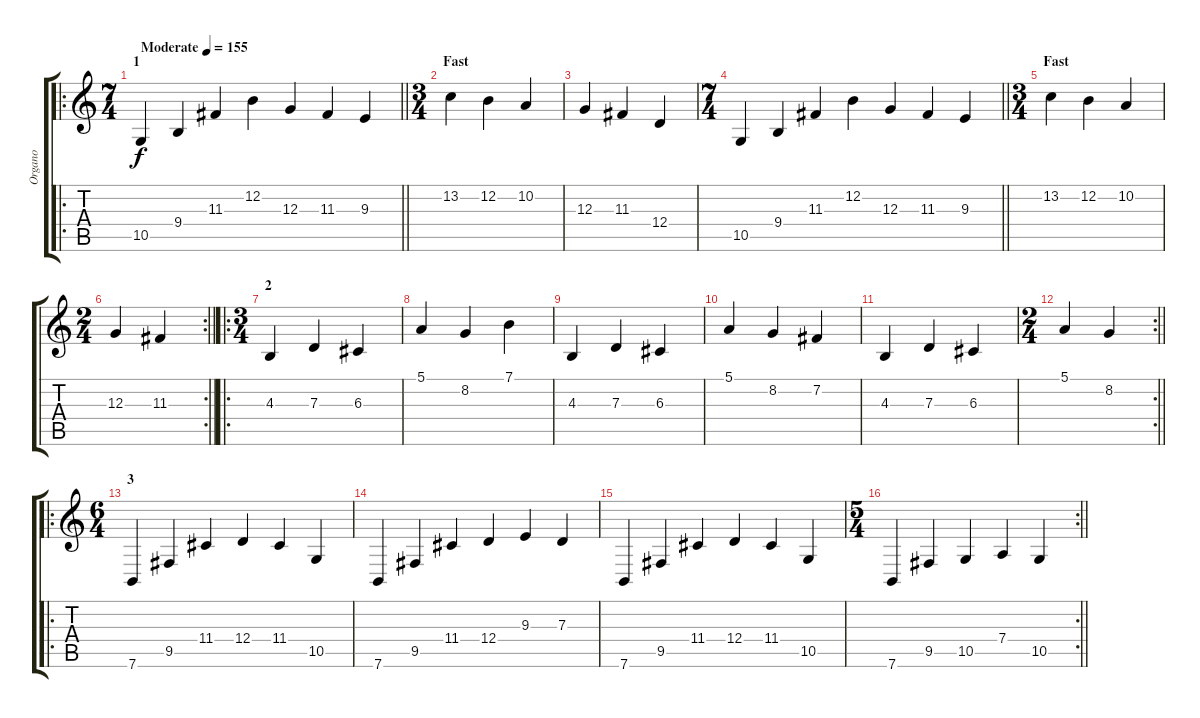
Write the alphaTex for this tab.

\track ("Organo" "Organo") {instrument acousticgrandpiano}
\staff {score tabs}
\tuning (E4 B3 G3 D3 A2 E2) {hide}
\ro
\ts (7 4)
\section ("" "1")
\tempo (155 "Moderate")
\clef g2
\barLineRight lightlight
\ks c
10.5.4{dy f instrument acousticgrandpiano} 9.4.4 11.3.4 12.2.4 12.3.4 11.3.4 9.3.4 |
\ts (3 4)
\section ("" "Fast")
13.2.4 12.2.4 10.2.4 |
12.3.4 11.3.4 12.4.4 |
\ts (7 4)
\barLineRight lightlight
10.5.4 9.4.4 11.3.4 12.2.4 12.3.4 11.3.4 9.3.4 |
\ts (3 4)
\section ("" "Fast")
13.2.4 12.2.4 10.2.4 |
\rc 2
\ts (2 4)
\barLineRight lightlight
12.3.4 11.3.4 |
\ro
\ts (3 4)
\section ("" "2")
4.3.4 7.3.4 6.3.4 |
5.1.4 8.2.4 7.1.4 |
4.3.4 7.3.4 6.3.4 |
5.1.4 8.2.4 7.2.4 |
4.3.4 7.3.4 6.3.4 |
\rc 2
\ts (2 4)
\barLineRight lightlight
5.1.4 8.2.4 |
\ro
\ts (6 4)
\section ("" "3")
7.6.4 9.5.4 11.4.4 12.4.4 11.4.4 10.5.4 |
7.6.4 9.5.4 11.4.4 12.4.4 9.3.4 7.3.4 |
7.6.4 9.5.4 11.4.4 12.4.4 11.4.4 10.5.4 |
\rc 2
\ts (5 4)
\barLineRight lightlight
7.6.4 9.5.4 10.5.4 7.4.4 10.5.4
